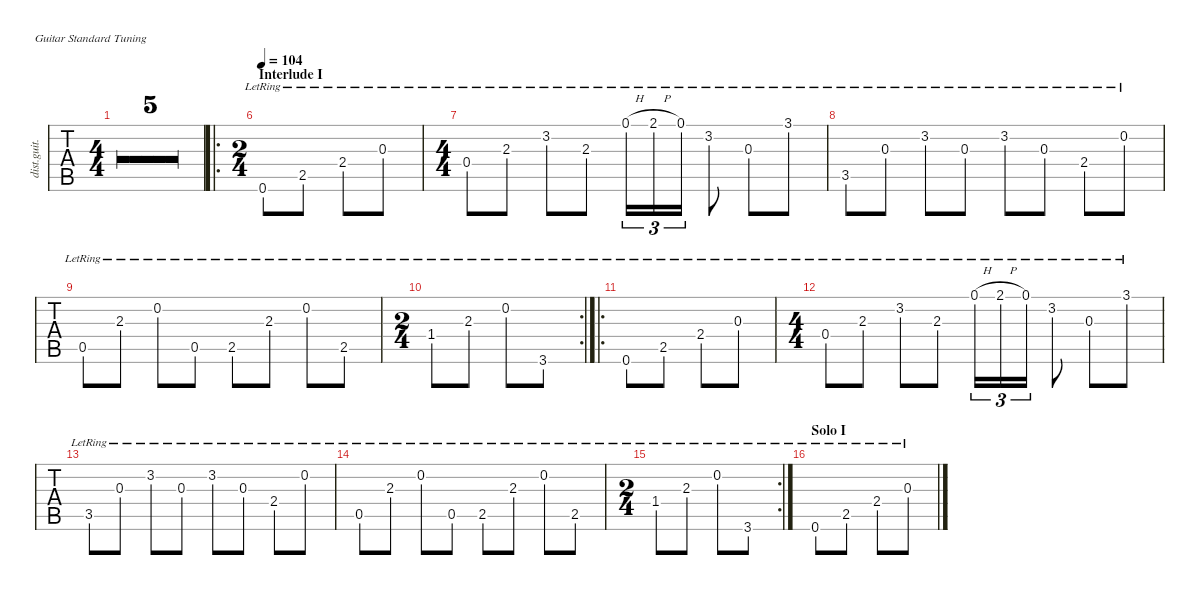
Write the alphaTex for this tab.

\defaultSystemsLayout 4
\hideDynamics
\bracketExtendMode nobrackets
\track ("Lead / Rhythm Extras" "dist.guit.") {defaultSystemsLayout 4 multiBarRest instrument distortionguitar}
\staff {tabs}
\tuning (E4 B3 G3 D3 A2 E2)
\ts (4 4)
\tempo 212
\clef g2
\ks c
r.1{dy mf} |
r.1 |
r.1 |
r.1 |
r.1 |
\ro
\ts (2 4)
\beaming (8 2 2)
\section ("" "Interlude I")
\tempo 104
0.6{lr}.8{instrument electricguitarclean} 2.5{lr}.8 2.4{lr}.8 0.3{lr}.8 |
\ts (4 4)
\beaming (8 2 2 2 2)
0.4{lr}.8 2.3{lr}.8 3.2{lr}.8 2.3{lr}.8 0.1{h lr}.16{tu (3 2)} 2.1{h lr acc #}.16{tu (3 2)} 0.1{lr}.16{tu (3 2)} 3.2{lr}.8 0.3{lr}.8 3.1{lr}.8 |
3.5{lr}.8 0.3{lr}.8 3.2{lr}.8 0.3{lr}.8 3.2{lr}.8 0.3{lr}.8 2.4{lr}.8 0.2{lr}.8 |
0.5{lr}.8 2.3{lr}.8 0.2{lr}.8 0.5{lr}.8 2.5{lr}.8 2.3{lr}.8 0.2{lr}.8 2.5{lr}.8 |
\rc 2
\ts (2 4)
\beaming (8 2 2)
1.4{lr acc #}.8 2.3{lr}.8 0.2{lr}.8 3.6{lr}.8 |
\ro
0.6{lr}.8 2.5{lr}.8 2.4{lr}.8 0.3{lr}.8 |
\ts (4 4)
\beaming (8 2 2 2 2)
0.4{lr}.8 2.3{lr}.8 3.2{lr}.8 2.3{lr}.8 0.1{h lr}.16{tu (3 2)} 2.1{h lr acc #}.16{tu (3 2)} 0.1{lr}.16{tu (3 2)} 3.2{lr}.8 0.3{lr}.8 3.1{lr}.8 |
3.5{lr}.8 0.3{lr}.8 3.2{lr}.8 0.3{lr}.8 3.2{lr}.8 0.3{lr}.8 2.4{lr}.8 0.2{lr}.8 |
0.5{lr}.8 2.3{lr}.8 0.2{lr}.8 0.5{lr}.8 2.5{lr}.8 2.3{lr}.8 0.2{lr}.8 2.5{lr}.8 |
\rc 2
\ts (2 4)
\beaming (8 2 2)
1.4{lr acc #}.8 2.3{lr}.8 0.2{lr}.8 3.6{lr}.8 |
\section ("" "Solo I")
0.6{lr}.8 2.5{lr}.8 2.4{lr}.8 0.3{lr}.8
